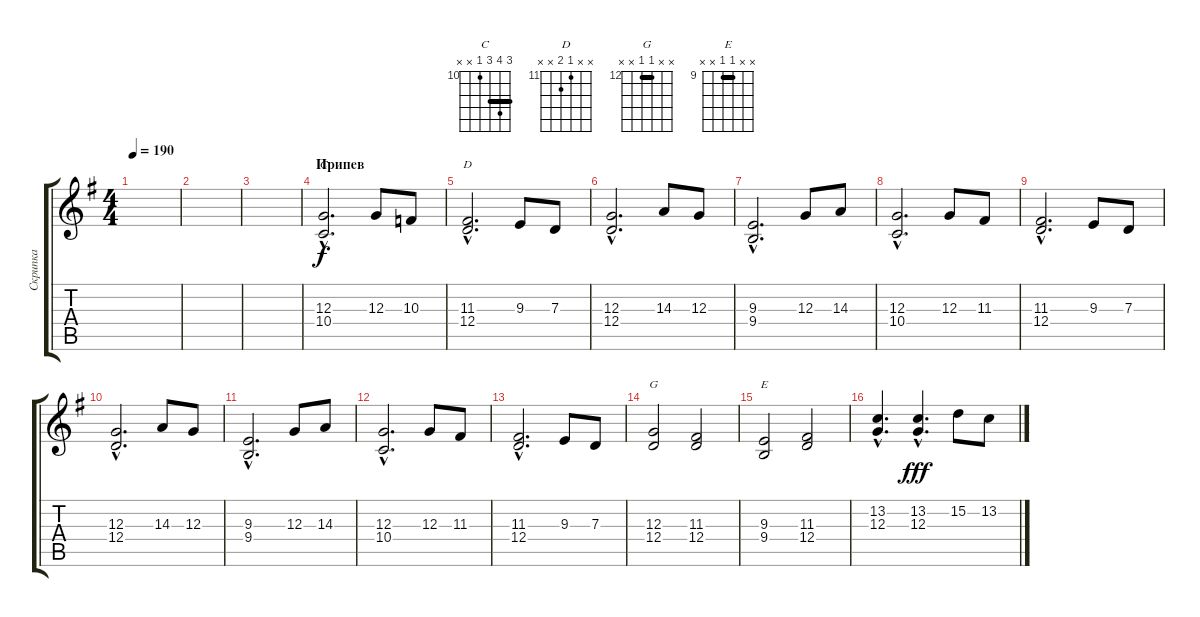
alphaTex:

\track ("Скрипка" "Скрипка") {instrument violin}
\staff {score tabs}
\tuning (E4 B3 G3 D3 A2 E2) {hide}
\chord ("C" 12 13 12 10 x x) {firstfret 10 barre 12}
\chord ("D" x x 11 12 x x) {firstfret 11}
\chord ("G" x x 12 12 x x) {firstfret 12 barre 12}
\chord ("E" x x 9 9 x x) {firstfret 9 barre 9}
\ts (4 4)
\tempo 190
\clef g2
\ks g
|
|
|
\section ("" "Припев")
(12.3{hac} 10.4{hac}).2{d ch "C" volume 10} 12.3.8 10.3.8 |
(11.3{hac} 12.4{hac}).2{d ch "D"} 9.3.8 7.3.8 |
(12.3{hac} 12.4{hac}).2{d} 14.3.8 12.3.8 |
(9.3{hac} 9.4{hac}).2{d} 12.3.8 14.3.8 |
(12.3{hac} 10.4{hac}).2{d volume 10} 12.3.8 11.3.8 |
(11.3{hac} 12.4{hac}).2{d} 9.3.8 7.3.8 |
(12.3{hac} 12.4{hac}).2{d} 14.3.8 12.3.8 |
(9.3{hac} 9.4{hac}).2{d} 12.3.8 14.3.8 |
(12.3{hac} 10.4{hac}).2{d volume 10} 12.3.8 11.3.8 |
(11.3{hac} 12.4{hac}).2{d} 9.3.8 7.3.8 |
(12.3 12.4).2{ch "G"} (11.3 12.4).2 |
(9.3 9.4).2{ch "E"} (11.3 12.4).2 |
(13.2{hac} 12.3{hac}).4{d} (13.2{hac} 12.3{hac}).4{d dy fff} 15.2.8 13.2.8
